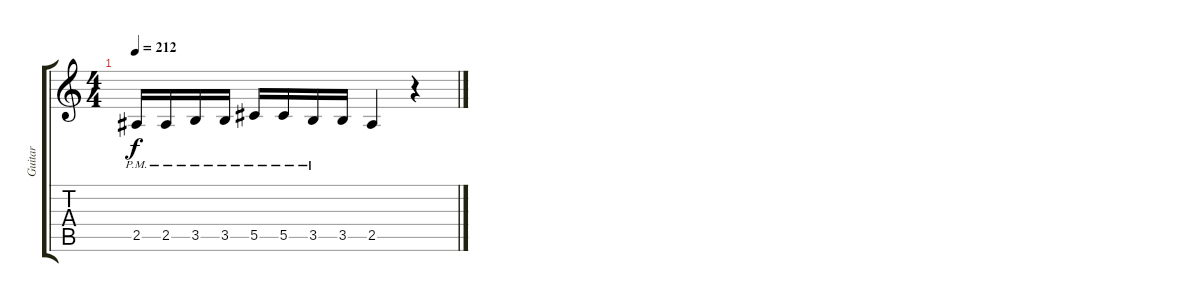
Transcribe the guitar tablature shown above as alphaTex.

\track ("Guitar" "Guitar") {instrument distortionguitar}
\staff {score tabs}
\tuning (Eb4 Bb3 Gb3 Db3 Ab2 Eb2) {hide}
\ts (4 4)
\tempo 212
\clef g2
\ks c
2.5{pm}.16{dy f} 2.5{pm}.16 3.5{pm}.16 3.5{pm}.16 5.5{pm}.16 5.5{pm}.16 3.5{pm}.16 3.5.16 2.5.4 r.4
